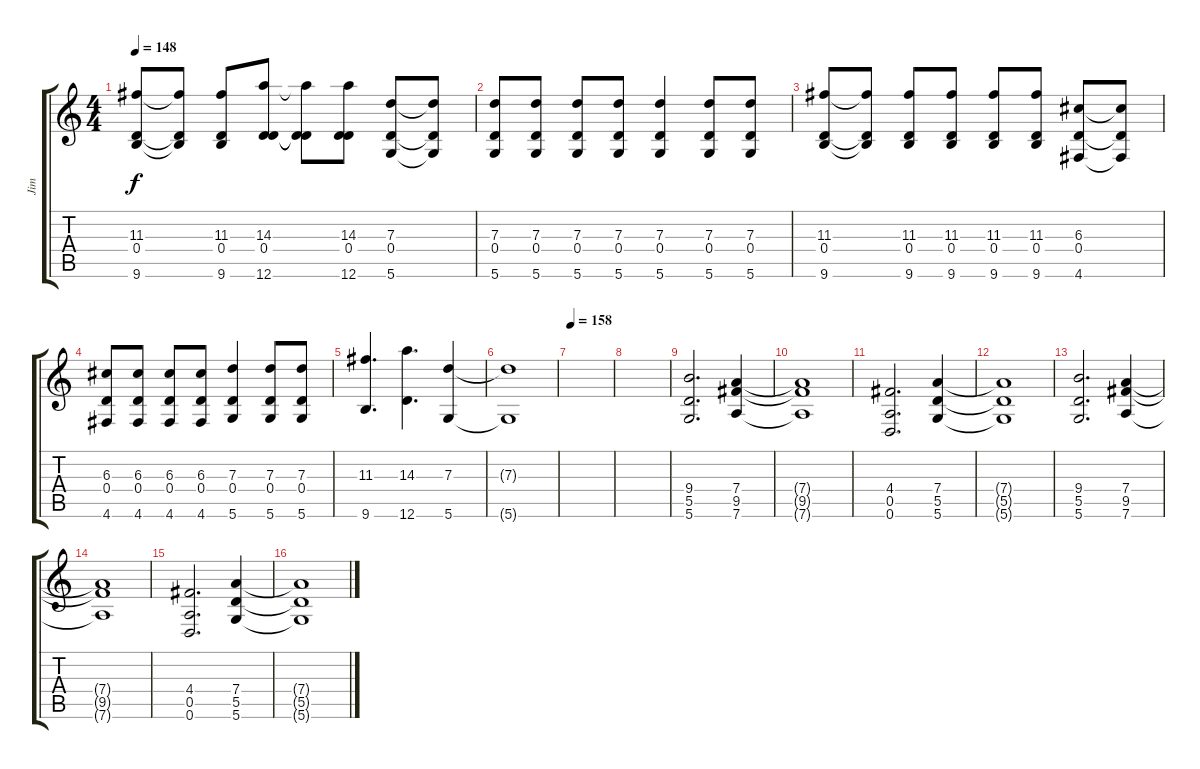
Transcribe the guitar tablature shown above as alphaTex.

\track ("Jim" "Jim") {instrument electricguitarjazz}
\staff {score tabs}
\tuning (E4 B3 G3 D3 A2 D2) {hide}
\ts (4 4)
\tempo 148
\clef g2
\ks c
(11.3 0.4 9.6).8{dy f} (11.3{t} 0.4{t} 9.6{t}).8 (11.3 0.4 9.6).8 (14.3 0.4 12.6).8 (14.3{t} 0.4{t} 12.6{t}).8 (14.3 0.4 12.6).8 (7.3 0.4 5.6).8 (7.3{t} 0.4{t} 5.6{t}).8 |
(7.3 0.4 5.6).8 (7.3 0.4 5.6).8 (7.3 0.4 5.6).8 (7.3 0.4 5.6).8 (7.3 0.4 5.6).4 (7.3 0.4 5.6).8 (7.3 0.4 5.6).8 |
(11.3 0.4 9.6).8 (11.3{t} 0.4{t} 9.6{t}).8 (11.3 0.4 9.6).8 (11.3 0.4 9.6).8 (11.3 0.4 9.6).8 (11.3 0.4 9.6).8 (6.3 0.4 4.6).8 (6.3{t} 0.4{t} 4.6{t}).8 |
(6.3 0.4 4.6).8 (6.3 0.4 4.6).8 (6.3 0.4 4.6).8 (6.3 0.4 4.6).8 (7.3 0.4 5.6).4 (7.3 0.4 5.6).8 (7.3 0.4 5.6).8 |
(11.3 9.6).4{d} (14.3 12.6).4{d} (7.3 5.6).4 |
(7.3{t} 5.6{t}).1 |
\tempo 158
|
|
(9.4 5.5 5.6).2{d} (7.4 9.5 7.6).4 |
(7.4{t} 9.5{t} 7.6{t}).1 |
(4.4 0.5 0.6).2{d} (7.4 5.5 5.6).4 |
(7.4{t} 5.5{t} 5.6{t}).1 |
(9.4 5.5 5.6).2{d} (7.4 9.5 7.6).4 |
(7.4{t} 9.5{t} 7.6{t}).1 |
(4.4 0.5 0.6).2{d} (7.4 5.5 5.6).4 |
(7.4{t} 5.5{t} 5.6{t}).1
